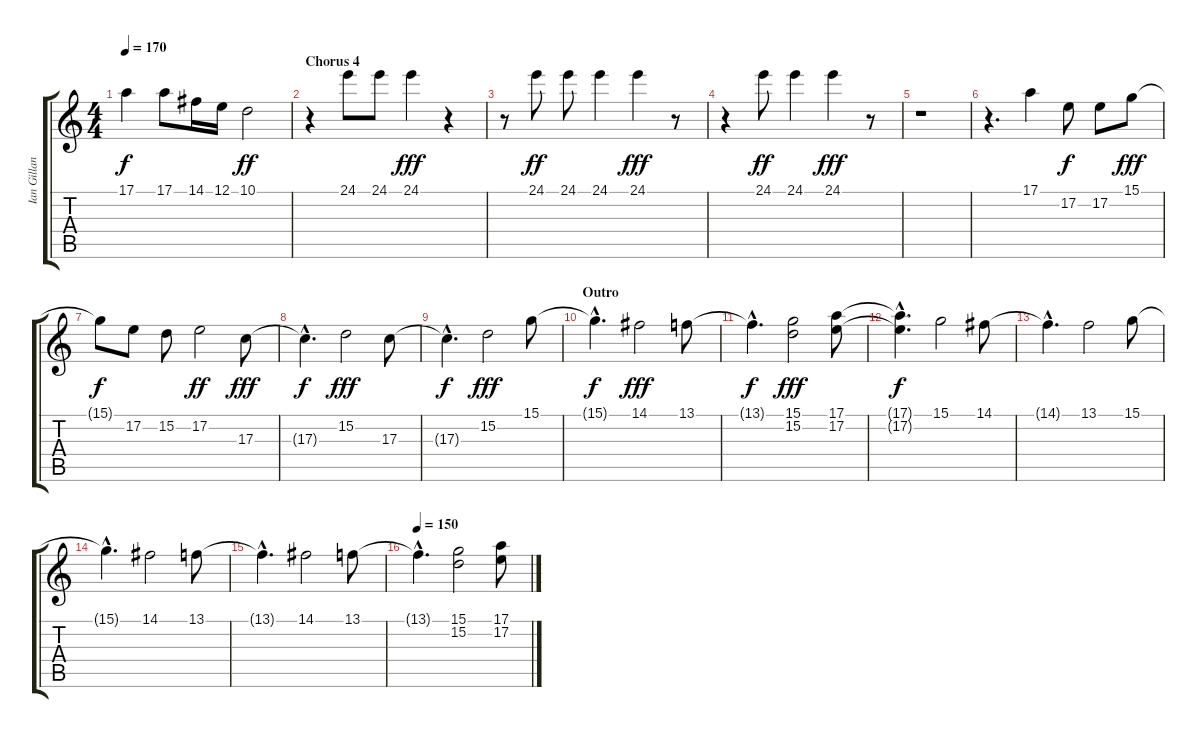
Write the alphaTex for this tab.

\track ("Ian Gillan" "Ian Gillan") {instrument lead6voice}
\staff {score tabs}
\tuning (E4 B3 G3 D3 A2 E2) {hide}
\ts (4 4)
\tempo 170
\clef g2
\ks c
17.1{t}.4{dy f} 17.1.8 14.1.16 12.1.16 10.1.2{dy ff} |
\section ("" "Chorus 4")
r.4 24.1.8 24.1.8 24.1.4{dy fff} r.4 |
r.8 24.1.8{dy ff} 24.1.8 24.1.4 24.1.4{dy fff} r.8 |
r.4 24.1.8{dy ff} 24.1.4 24.1.4{dy fff} r.8 |
r.1 |
r.4{d} 17.1.4 17.2.8{dy f} 17.2.8 15.1.8{dy fff} |
15.1{t}.8{dy f} 17.2.8 15.2.8 17.2.2{dy ff} 17.3.8{dy fff} |
17.3{hac t}.4{d dy f} 15.2.2{dy fff} 17.3.8 |
17.3{hac t}.4{d dy f} 15.2.2{dy fff} 15.1.8 |
\section ("" "Outro")
15.1{hac t}.4{d dy f} 14.1.2{dy fff} 13.1.8 |
13.1{hac t}.4{d dy f} (15.1 15.2).2{dy fff} (17.1 17.2).8 |
(17.1{hac t} 17.2{hac t}).4{d dy f} 15.1.2 14.1.8 |
14.1{hac t}.4{d} 13.1.2 15.1.8 |
15.1{hac t}.4{d} 14.1.2 13.1.8 |
13.1{hac t}.4{d} 14.1.2 13.1.8 |
\tempo 150
13.1{hac t}.4{d} (15.1 15.2).2 (17.1 17.2).8
